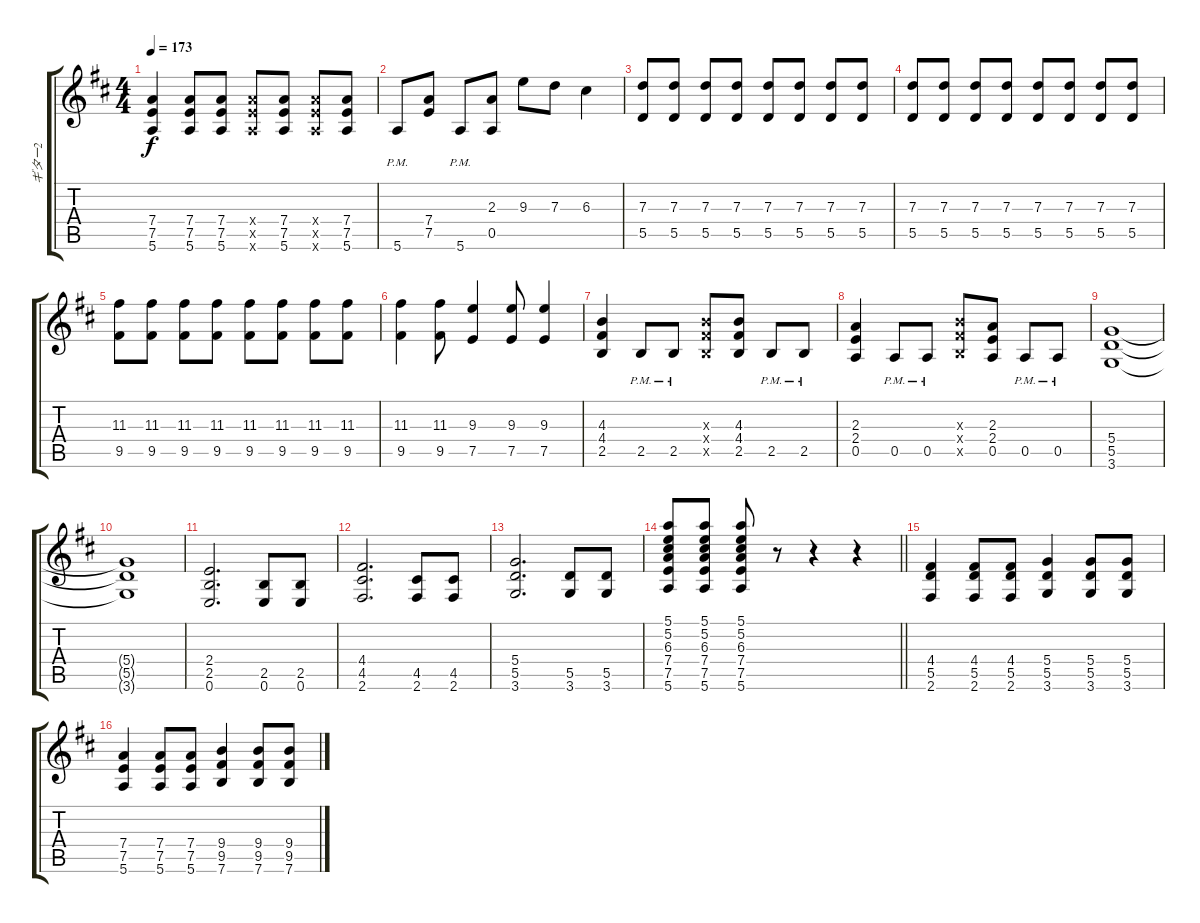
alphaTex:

\track ("ギター2" "ギター2") {mute instrument distortionguitar}
\staff {score tabs}
\tuning (E4 B3 G3 D3 A2 E2) {hide}
\ts (4 4)
\tempo 173
\clef g2
\ks d
(7.4 7.5 5.6).4{dy f} (7.4 7.5 5.6).8 (7.4 7.5 5.6).8 (7.4{x} 7.5{x} 5.6{x}).8 (7.4 7.5 5.6).8 (7.4{x} 7.5{x} 5.6{x}).8 (7.4 7.5 5.6).8 |
5.6{pm}.8 (7.4 7.5).8 5.6{pm}.8 (2.3 0.5).8 9.3.8 7.3.8 6.3.4 |
(7.3 5.5).8 (7.3 5.5).8 (7.3 5.5).8 (7.3 5.5).8 (7.3 5.5).8 (7.3 5.5).8 (7.3 5.5).8 (7.3 5.5).8 |
(7.3 5.5).8 (7.3 5.5).8 (7.3 5.5).8 (7.3 5.5).8 (7.3 5.5).8 (7.3 5.5).8 (7.3 5.5).8 (7.3 5.5).8 |
(11.3 9.5).8 (11.3 9.5).8 (11.3 9.5).8 (11.3 9.5).8 (11.3 9.5).8 (11.3 9.5).8 (11.3 9.5).8 (11.3 9.5).8 |
(11.3 9.5).4 (11.3 9.5).8 (9.3 7.5).4 (9.3 7.5).8 (9.3 7.5).4 |
(4.3 4.4 2.5).4 2.5{pm}.8 2.5{pm}.8 (4.3{x} 4.4{x} 2.5{x}).8 (4.3 4.4 2.5).8 2.5{pm}.8 2.5{pm}.8 |
(2.3 2.4 0.5).4 0.5{pm}.8 0.5{pm}.8 (4.3{x} 4.4{x} 2.5{x}).8 (2.3 2.4 0.5).8 0.5{pm}.8 0.5{pm}.8 |
(5.4 5.5 3.6).1 |
(5.4{t} 5.5{t} 3.6{t}).1 |
(2.4 2.5 0.6).2{d} (2.5 0.6).8 (2.5 0.6).8 |
(4.4 4.5 2.6).2{d} (4.5 2.6).8 (4.5 2.6).8 |
(5.4 5.5 3.6).2{d} (5.5 3.6).8 (5.5 3.6).8 |
\barLineRight lightlight
(5.1 5.2 6.3 7.4 7.5 5.6).8 (5.1 5.2 6.3 7.4 7.5 5.6).8 (5.1 5.2 6.3 7.4 7.5 5.6).8 r.8 r.4 r.4 |
(4.4 5.5 2.6).4 (4.4 5.5 2.6).8 (4.4 5.5 2.6).8 (5.4 5.5 3.6).4 (5.4 5.5 3.6).8 (5.4 5.5 3.6).8 |
(7.4 7.5 5.6).4 (7.4 7.5 5.6).8 (7.4 7.5 5.6).8 (9.4 9.5 7.6).4 (9.4 9.5 7.6).8 (9.4 9.5 7.6).8
